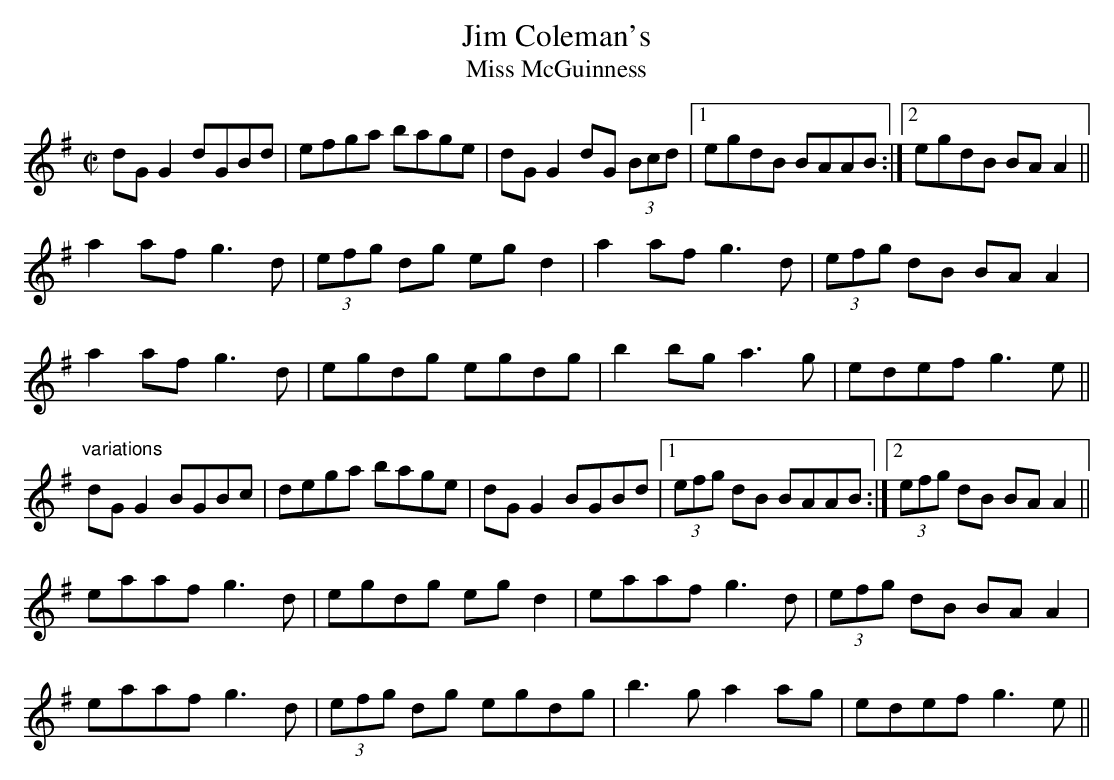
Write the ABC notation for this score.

X:1
T:Jim Coleman's
T:Miss McGuinness
M:C|
K:G
dGG2 dGBd|efga bage|dGG2 dG (3Bcd|1 egdB BAAB:|2 egdB BAA2||
a2af g3d|(3efg dg egd2|a2af g3d|(3efg dB BAA2|
a2af g3d|egdg egdg|b2bg a3g|edef g3e||
"variations"
dGG2 BGBc|dega bage|dGG2 BGBd|1 (3efg dB BAAB:|2 (3efg dB BAA2||
eaaf g3d|egdg egd2|eaaf g3d|(3efg dB BAA2|
eaaf g3d|(3efg dg egdg|b3g a2ag|edef g3e||
